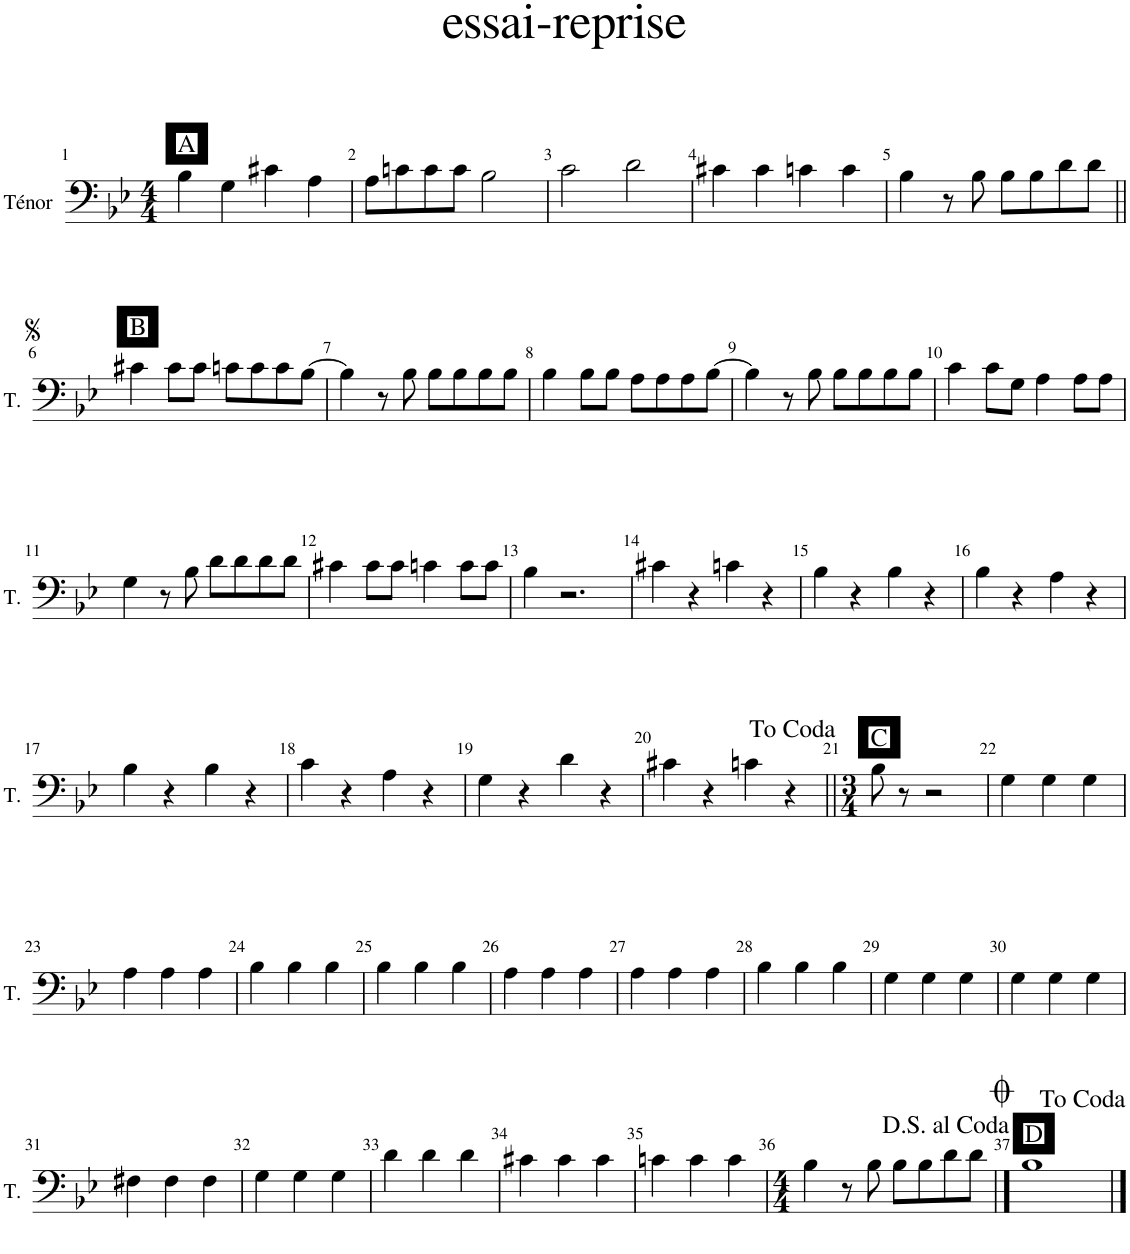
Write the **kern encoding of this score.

**kern
*part1
*staff1
*I"Ténor
*I'T.
*clefF4
*k[b-e-]
*M4/4
=1
!LO:TX:a:t=A
4B-\
4G\
4c#X\
4A\
=2
8A\L
8cn\
8cn\
8cn\J
2B-\
=3
2c\
2d\
=4
4c#X\
4c#X\
4cn\
4cn\
=5
4B-\
8r
8B-\
8B-\L
8B-\
8d\
8d\J
!!LO:LB:g=z
=6||
!LO:TX:a:t=B
4c#X\
8c#X\L
8c#X\J
8cn\L
8c\
8c\
[8B-\J
=7
4B-\]
8r
8B-\
8B-\L
8B-\
8B-\
8B-\J
=8
4B-\
8B-\L
8B-\J
8A\L
8A\
8A\
[8B-\J
=9
4B-\]
8r
8B-\
8B-\L
8B-\
8B-\
8B-\J
=10
4c\
8c\L
8G\J
4A\
8A\L
8A\J
!!LO:LB:g=z
=11
4G\
8r
8B-\
8d\L
8d\
8d\
8d\J
=12
4c#X\
8c#X\L
8c#X\J
4cn\
8cn\L
8cn\J
=13
4B-\
2.r
=14
4c#X\
4r
4cn\
4r
=15
4B-\
4r
4B-\
4r
=16
4B-\
4r
4A\
4r
!!LO:LB:g=z
=17
4B-\
4r
4B-\
4r
=18
4c\
4r
4A\
4r
=19
4G\
4r
4d\
4r
=20
4c#X\
4r
4cn\
4r
=21||
*M3/4
!LO:TX:a:t=C
8B-\
8r
2r
=22
4G\
4G\
4G\
!!LO:LB:g=z
=23
4A\
4A\
4A\
=24
4B-\
4B-\
4B-\
=25
4B-\
4B-\
4B-\
=26
4A\
4A\
4A\
=27
4A\
4A\
4A\
=28
4B-\
4B-\
4B-\
=29
4G\
4G\
4G\
=30
4G\
4G\
4G\
!!LO:LB:g=z
=31
4F#X\
4F#X\
4F#X\
=32
4G\
4G\
4G\
=33
4d\
4d\
4d\
=34
4c#X\
4c#X\
4c#X\
=35
4cn\
4c\
4c\
=36
*M4/4
4B-\
8r
8B-\
8B-\L
8B-\
8d\
8d\J
==37
!LO:TX:a:t=D
1B-
==
*-
